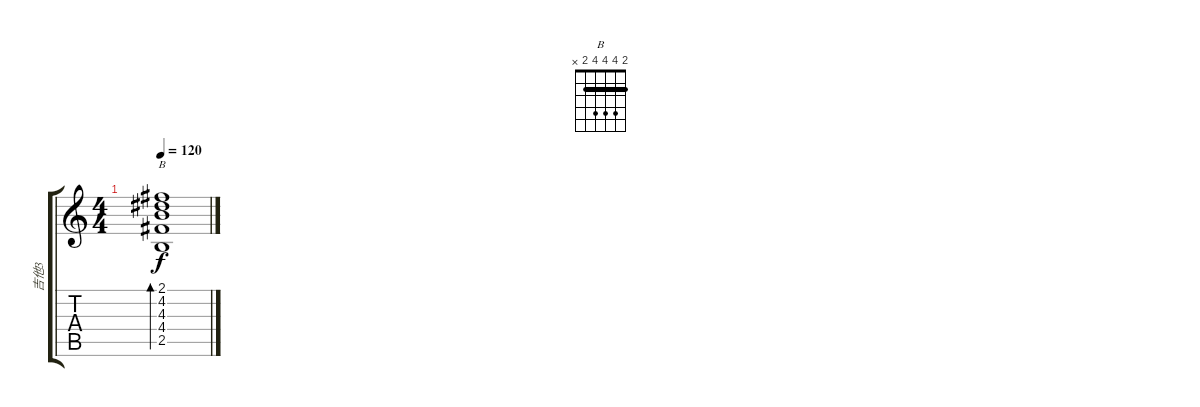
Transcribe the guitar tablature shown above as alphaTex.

\track ("吉他3" "吉他3") {instrument electricguitarclean}
\staff {score tabs}
\tuning (E4 B3 G3 D3 A2 E2) {hide}
\chord ("B" 2 4 4 4 2 x) {barre 2}
\ts (4 4)
\tempo 120
\clef g2
\ks c
(2.1 4.2 4.3 4.4 2.5).1{bd 240 ch "B" dy f}
